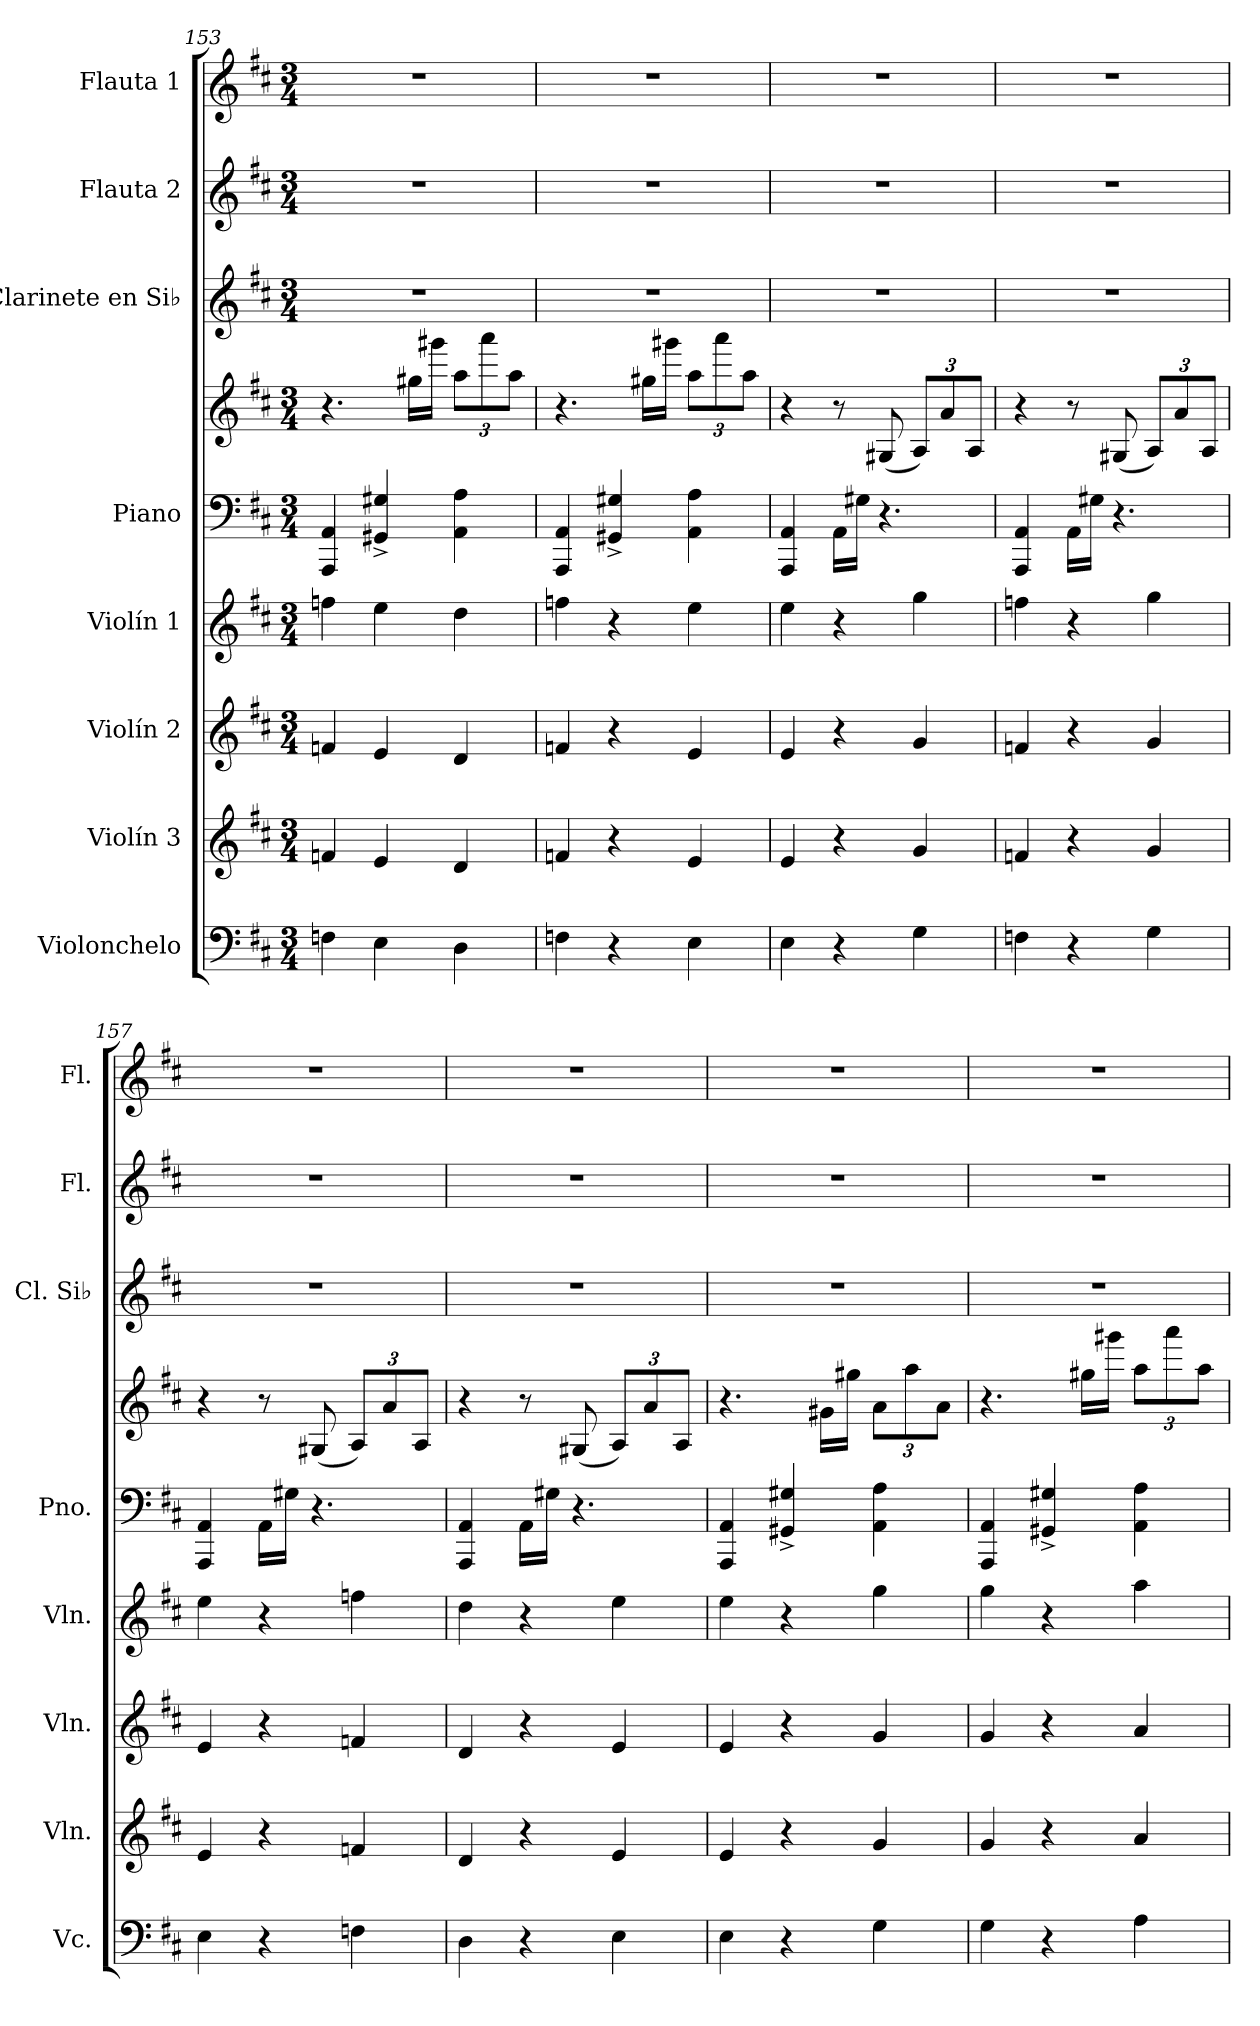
**kern	**kern	**kern	**kern	**kern	**kern	**kern	**kern	**kern
*part8	*part7	*part6	*part5	*part4	*part4	*part3	*part2	*part1
*staff9	*staff8	*staff7	*staff6	*staff5	*staff4	*staff3	*staff2	*staff1
*I"Violonchelo	*I"Violín 3	*I"Violín 2	*I"Violín 1	*I"Piano	*	*I"Clarinete en Si♭	*I"Flauta 2	*I"Flauta 1
*I'Vc.	*I'Vln.	*I'Vln.	*I'Vln.	*I'Pno.	*	*I'Cl. Si♭	*I'Fl.	*I'Fl.
!!LO:PB:g=z
*clefF4	*clefG2	*clefG2	*clefG2	*clefF4	*clefG2	*clefG2	*clefG2	*clefG2
*	*	*	*	*	*	*ITrd1c2	*	*
*k[f#c#]	*k[f#c#]	*k[f#c#]	*k[f#c#]	*k[f#c#]	*k[f#c#]	*k[]	*k[f#c#]	*k[f#c#]
*M3/4	*M3/4	*M3/4	*M3/4	*M3/4	*M3/4	*M3/4	*M3/4	*M3/4
=153	=153	=153	=153	=153	=153	=153	=153	=153
4Fn\	4fn/	4fn/	4ffn\	4AAA/ 4AA/	4.r	2.r	2.r	2.r
4E\	4e/	4e/	4ee\	4GG#X/^ 4G#X/^	.	.	.	.
.	.	.	.	.	16gg#X\LL	.	.	.
.	.	.	.	.	16ggg#X\JJ	.	.	.
*	*	*	*	*	*Xbrackettup	*	*	*
4D\	4d/	4d/	4dd\	4AA\ 4A\	12aa\L	.	.	.
.	.	.	.	.	12aaa\	.	.	.
.	.	.	.	.	12aa\J	.	.	.
=154	=154	=154	=154	=154	=154	=154	=154	=154
4Fn\	4fn/	4fn/	4ffn\	4AAA/ 4AA/	4.r	2.r	2.r	2.r
4r	4r	4r	4r	4GG#X/^ 4G#X/^	.	.	.	.
.	.	.	.	.	16gg#X\LL	.	.	.
.	.	.	.	.	16ggg#X\JJ	.	.	.
4E\	4e/	4e/	4ee\	4AA\ 4A\	12aa\L	.	.	.
.	.	.	.	.	12aaa\	.	.	.
.	.	.	.	.	12aa\J	.	.	.
=155	=155	=155	=155	=155	=155	=155	=155	=155
4E\	4e/	4e/	4ee\	4AAA/ 4AA/	4r	2.r	2.r	2.r
4r	4r	4r	4r	16AA\LL	8r	.	.	.
.	.	.	.	16G#X\JJ	.	.	.	.
.	.	.	.	4.r	(<8G#X/	.	.	.
4G\	4g/	4g/	4gg\	.	12A/L)	.	.	.
.	.	.	.	.	12a/	.	.	.
.	.	.	.	.	12A/J	.	.	.
=156	=156	=156	=156	=156	=156	=156	=156	=156
4Fn\	4fn/	4fn/	4ffn\	4AAA/ 4AA/	4r	2.r	2.r	2.r
4r	4r	4r	4r	16AA\LL	8r	.	.	.
.	.	.	.	16G#X\JJ	.	.	.	.
.	.	.	.	4.r	(<8G#X/	.	.	.
4G\	4g/	4g/	4gg\	.	12A/L)	.	.	.
.	.	.	.	.	12a/	.	.	.
.	.	.	.	.	12A/J	.	.	.
!!LO:PB:g=z
=157	=157	=157	=157	=157	=157	=157	=157	=157
4E\	4e/	4e/	4ee\	4AAA/ 4AA/	4r	2.r	2.r	2.r
4r	4r	4r	4r	16AA\LL	8r	.	.	.
.	.	.	.	16G#X\JJ	.	.	.	.
.	.	.	.	4.r	(<8G#X/	.	.	.
4Fn\	4fn/	4fn/	4ffn\	.	12A/L)	.	.	.
.	.	.	.	.	12a/	.	.	.
.	.	.	.	.	12A/J	.	.	.
=158	=158	=158	=158	=158	=158	=158	=158	=158
4D\	4d/	4d/	4dd\	4AAA/ 4AA/	4r	2.r	2.r	2.r
4r	4r	4r	4r	16AA\LL	8r	.	.	.
.	.	.	.	16G#X\JJ	.	.	.	.
.	.	.	.	4.r	(<8G#X/	.	.	.
4E\	4e/	4e/	4ee\	.	12A/L)	.	.	.
.	.	.	.	.	12a/	.	.	.
.	.	.	.	.	12A/J	.	.	.
=159	=159	=159	=159	=159	=159	=159	=159	=159
4E\	4e/	4e/	4ee\	4AAA/ 4AA/	4.r	2.r	2.r	2.r
4r	4r	4r	4r	4GG#X/^ 4G#X/^	.	.	.	.
.	.	.	.	.	16g#X\LL	.	.	.
.	.	.	.	.	16gg#X\JJ	.	.	.
4G\	4g/	4g/	4gg\	4AA\ 4A\	12a\L	.	.	.
.	.	.	.	.	12aa\	.	.	.
.	.	.	.	.	12a\J	.	.	.
=160	=160	=160	=160	=160	=160	=160	=160	=160
4G\	4g/	4g/	4gg\	4AAA/ 4AA/	4.r	2.r	2.r	2.r
4r	4r	4r	4r	4GG#X/^ 4G#X/^	.	.	.	.
.	.	.	.	.	16gg#X\LL	.	.	.
.	.	.	.	.	16ggg#X\JJ	.	.	.
4A\	4a/	4a/	4aa\	4AA\ 4A\	12aa\L	.	.	.
.	.	.	.	.	12aaa\	.	.	.
.	.	.	.	.	12aa\J	.	.	.
=	=	=	=	=	=	=	=	=
*-	*-	*-	*-	*-	*-	*-	*-	*-
